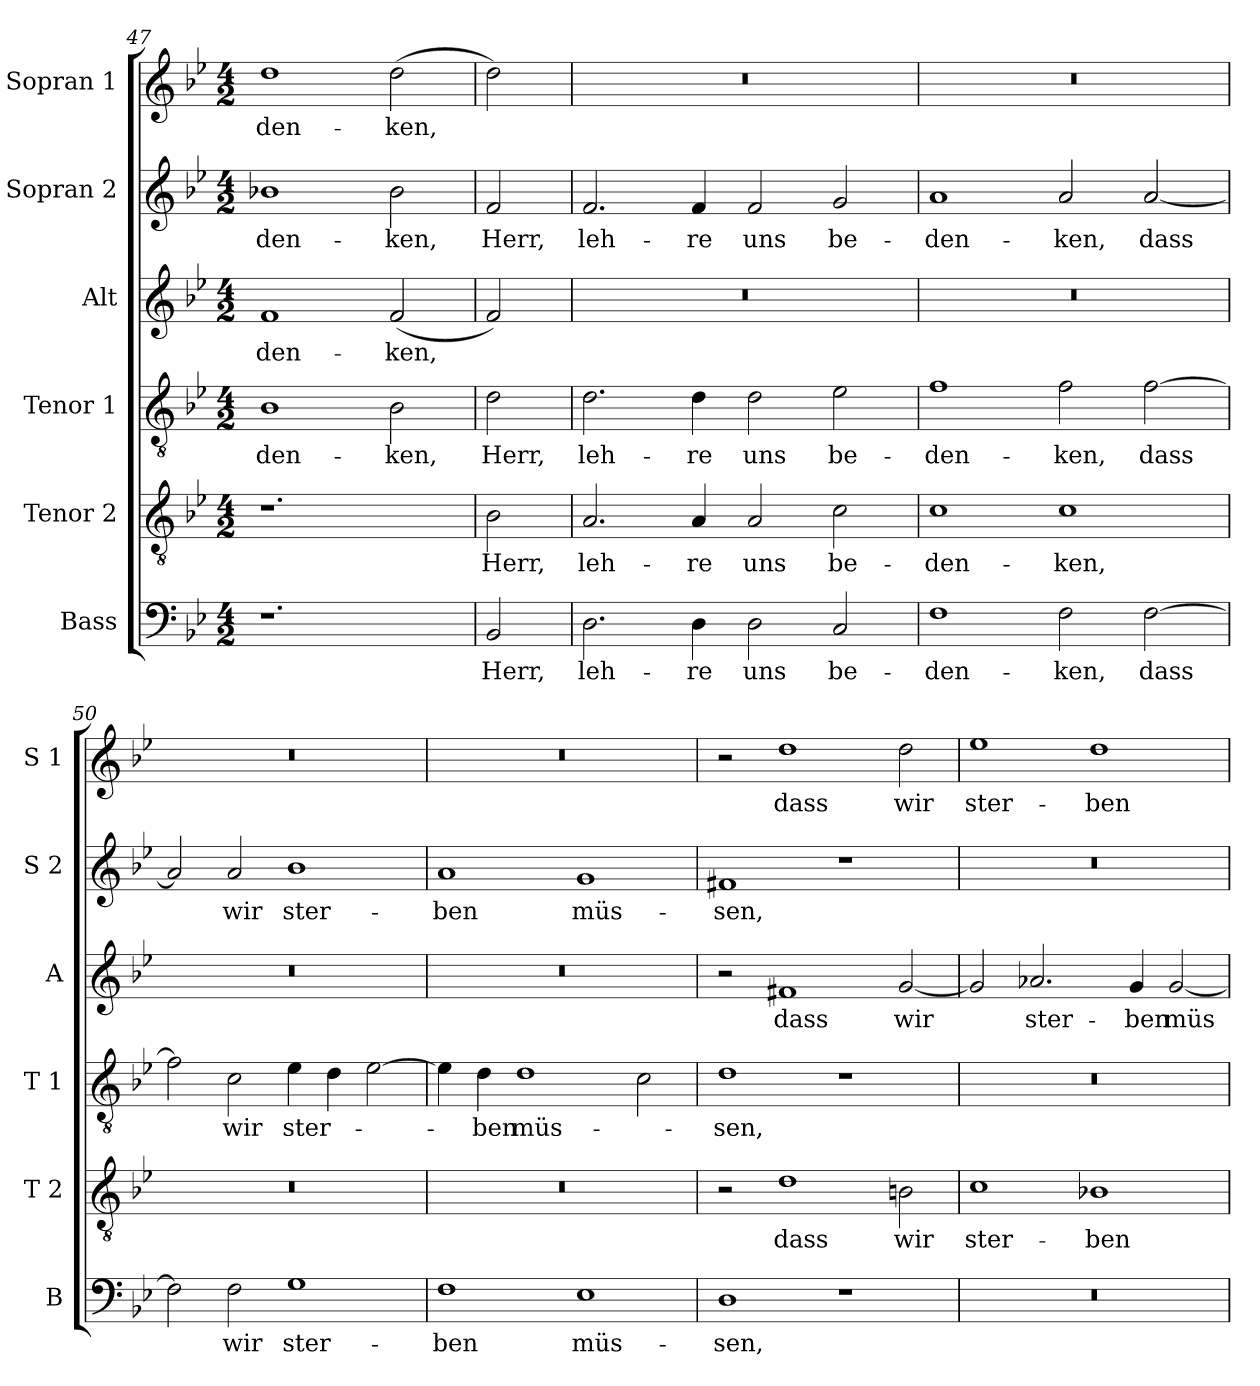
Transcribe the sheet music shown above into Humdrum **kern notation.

**kern	**text	**kern	**text	**kern	**text	**kern	**text	**kern	**text	**kern	**text
*part6	*part6	*part5	*part5	*part4	*part4	*part3	*part3	*part2	*part2	*part1	*part1
*staff6	*staff6	*staff5	*staff5	*staff4	*staff4	*staff3	*staff3	*staff2	*staff2	*staff1	*staff1
*I"Bass	*	*I"Tenor 2	*	*I"Tenor 1	*	*I"Alt	*	*I"Sopran 2	*	*I"Sopran 1	*
*I'B	*	*I'T 2	*	*I'T 1	*	*I'A	*	*I'S 2	*	*I'S 1	*
*clefF4	*	*clefGv2	*	*clefGv2	*	*clefG2	*	*clefG2	*	*clefG2	*
*k[b-e-]	*	*k[b-e-]	*	*k[b-e-]	*	*k[b-e-]	*	*k[b-e-]	*	*k[b-e-]	*
*M4/2	*	*M4/2	*	*M4/2	*	*M4/2	*	*M4/2	*	*M4/2	*
=47	=47	=47	=47	=47	=47	=47	=47	=47	=47	=47	=47
1.r	.	1.r	.	1B-	den-	1f	den-	1b-X	den-	1dd	den-
.	.	.	.	2B-\	ken,	(2f/	ken,	2b-\	ken,	(2dd\	ken,
!!LO:LB:g=z
=47X3	=47X3	=47X3	=47X3	=47X3	=47X3	=47X3	=47X3	=47X3	=47X3	=47X3	=47X3
2BB-/	Herr,	2B-\	Herr,	2d\	Herr,	2f/)	.	2f/	Herr,	2dd\)	.
=48	=48	=48	=48	=48	=48	=48	=48	=48	=48	=48	=48
2.D\	leh-	2.A/	leh-	2.d\	leh-	0r	.	2.f/	leh-	0r	.
4D\	re	4A/	re	4d\	re	.	.	4f/	re	.	.
2D\	uns	2A/	uns	2d\	uns	.	.	2f/	uns	.	.
2C/	be-	2c\	be-	2e-\	be-	.	.	2g/	be-	.	.
=49	=49	=49	=49	=49	=49	=49	=49	=49	=49	=49	=49
1F	den-	1c	den-	1f	den-	0r	.	1a	den-	0r	.
2F\	ken,	1c	ken,	2f\	ken,	.	.	2a/	ken,	.	.
[2F\	dass	.	.	[2f\	dass	.	.	[2a/	dass	.	.
=50	=50	=50	=50	=50	=50	=50	=50	=50	=50	=50	=50
2F\]	.	0r	.	2f\]	.	0r	.	2a/]	.	0r	.
2F\	wir	.	.	2c\	wir	.	.	2a/	wir	.	.
1G	ster-	.	.	4e-\	ster-	.	.	1b-	ster-	.	.
.	.	.	.	4d\	.	.	.	.	.	.	.
.	.	.	.	[2e-\	.	.	.	.	.	.	.
=51	=51	=51	=51	=51	=51	=51	=51	=51	=51	=51	=51
1F	-ben	0r	.	4e-\]	.	0r	.	1a	-ben	0r	.
.	.	.	.	4d\	-ben	.	.	.	.	.	.
.	.	.	.	1d	müs-	.	.	.	.	.	.
1E-	müs-	.	.	.	.	.	.	1g	müs-	.	.
.	.	.	.	2c\	.	.	.	.	.	.	.
=52	=52	=52	=52	=52	=52	=52	=52	=52	=52	=52	=52
1D	-sen,	2r	.	1d	-sen,	2r	.	1f#X	-sen,	2r	.
.	.	1d	dass	.	.	1f#X	dass	.	.	1dd	dass
1r	.	.	.	1r	.	.	.	1r	.	.	.
.	.	2Bn\	wir	.	.	[2g/	wir	.	.	2dd\	wir
=53	=53	=53	=53	=53	=53	=53	=53	=53	=53	=53	=53
0r	.	1c	ster-	0r	.	2g/]	.	0r	.	1ee-	ster-
.	.	.	.	.	.	2.a-X/	ster-	.	.	.	.
.	.	1B-X	ben	.	.	.	.	.	.	1dd	ben
.	.	.	.	.	.	4g/	-ben	.	.	.	.
.	.	.	.	.	.	[2g/	müs-	.	.	.	.
=	=	=	=	=	=	=	=	=	=	=	=
*-	*-	*-	*-	*-	*-	*-	*-	*-	*-	*-	*-
